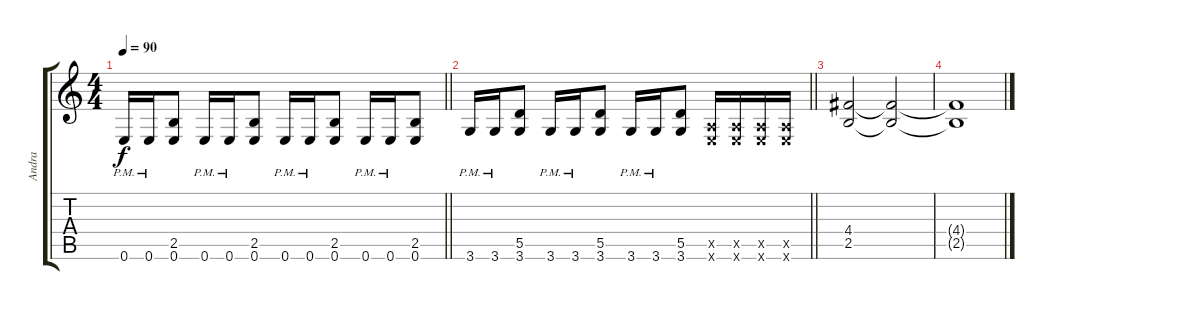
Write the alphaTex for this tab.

\track ("Andra" "Andra") {instrument distortionguitar}
\staff {score tabs}
\tuning (E4 B3 G3 D3 A2 E2) {hide}
\ts (4 4)
\tempo 90
\clef g2
\barLineRight lightlight
\ks c
0.6{pm}.16{dy f} 0.6{pm}.16 (2.5 0.6).8 0.6{pm}.16 0.6{pm}.16 (2.5 0.6).8 0.6{pm}.16 0.6{pm}.16 (2.5 0.6).8 0.6{pm}.16 0.6{pm}.16 (2.5 0.6).8 |
\barLineRight lightlight
3.6{pm}.16 3.6{pm}.16 (5.5 3.6).8 3.6{pm}.16 3.6{pm}.16 (5.5 3.6).8 3.6{pm}.16 3.6{pm}.16 (5.5 3.6).8 (0.5{x} 0.6{x}).16 (0.5{x} 0.6{x}).16 (0.5{x} 0.6{x}).16 (0.5{x} 0.6{x}).16 |
\section ("" "")
(4.4 2.5).2 (4.4{t} 2.5{t}).2 |
(4.4{t} 2.5{t}).1
